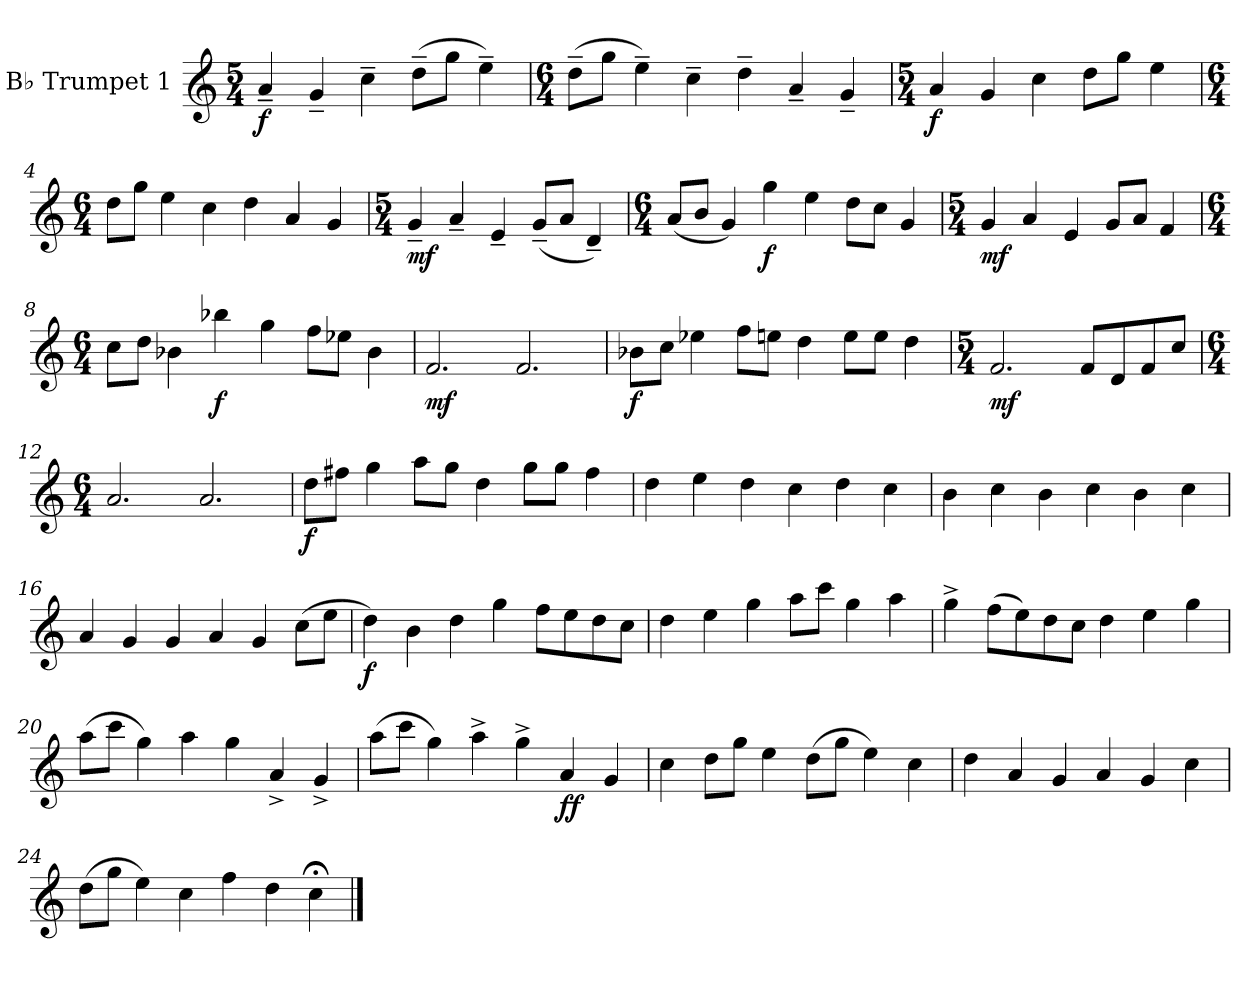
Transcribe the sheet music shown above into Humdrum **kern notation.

**kern	**dynam
*part1	*part1
*staff1	*staff1
*I"B♭ Trumpet 1	*
*I'Tpt	*
*clefG2	*
*ITrd1c2	*
*k[b-e-]	*
*M5/4	*
*MM90	*
=1	=1
!	!LO:DY:b
4g~/	f
4f~/	.
4b-~\	.
(8cc~\L	.
8ff\J	.
4dd~\)	.
=2	=2
*M6/4	*
(8cc~\L	.
8ff\J	.
4dd~\)	.
4b-~\	.
4cc~\	.
4g~/	.
4f~/	.
=3	=3
*M5/4	*
!	!LO:DY:b
4g/	f
4f/	.
4b-\	.
8cc\L	.
8ff\J	.
4dd\	.
=4	=4
*M6/4	*
8cc\L	.
8ff\J	.
4dd\	.
4b-\	.
4cc\	.
4g/	.
4f/	.
=5	=5
*M5/4	*
!	!LO:DY:b
4f~/	mf
4g~/	.
4d~/	.
(8f~/L	.
8g/J	.
4c~/)	.
!!LO:LB:g=z
=6	=6
*M6/4	*
(8g/L	.
8a/J	.
4f/)	.
!	!LO:DY:b
4ff\	f
4dd\	.
8cc\L	.
8b-\J	.
4f/	.
=7	=7
*M5/4	*
!	!LO:DY:b
4f/	mf
4g/	.
4d/	.
8f/L	.
8g/J	.
4e-/	.
=8	=8
*M6/4	*
8b-\L	.
8cc\J	.
4a-X\	.
!	!LO:DY:b
4aa-X\	f
4ff\	.
8ee-\L	.
8dd-X\J	.
4a-\	.
=9	=9
!	!LO:DY:b
2.e-/	mf
2.e-/	.
=10	=10
!	!LO:DY:b
8a-X\L	f
8b-\J	.
4dd-X\	.
8ee-\L	.
8ddn\J	.
4cc\	.
8dd\L	.
8dd\J	.
4cc\	.
!!LO:LB:g=z
=11	=11
*M5/4	*
!	!LO:DY:b
2.e-/	mf
8e-/L	.
8c/	.
8e-/	.
8b-/J	.
=12	=12
*M6/4	*
2.g/	.
2.g/	.
=13	=13
!	!LO:DY:b
8cc\L	f
8een\J	.
4ff\	.
8gg\L	.
8ff\J	.
4cc\	.
8ff\L	.
8ff\J	.
4ee\	.
=14	=14
4cc\	.
4dd\	.
4cc\	.
4b-\	.
4cc\	.
4b-\	.
=15	=15
4a\	.
4b-\	.
4a\	.
4b-\	.
4a\	.
4b-\	.
=16	=16
4g/	.
4f/	.
4f/	.
4g/	.
4f/	.
(8b-\L	.
8dd\J	.
!!LO:LB:g=z
=17	=17
!	!LO:DY:b
4cc\)	f
4a\	.
4cc\	.
4ff\	.
8ee-\L	.
8dd\	.
8cc\	.
8b-\J	.
=18	=18
4cc\	.
4dd\	.
4ff\	.
8gg\L	.
8bb-\J	.
4ff\	.
4gg\	.
=19	=19
4ff^\	.
(8ee-\L	.
8dd\)	.
8cc\	.
8b-\J	.
4cc\	.
4dd\	.
4ff\	.
=20	=20
(8gg\L	.
8bb-\J	.
4ff\)	.
4gg\	.
4ff\	.
4g^/	.
4f^/	.
=21	=21
(8gg\L	.
8bb-\J	.
4ff\)	.
4gg^\	.
4ff^\	.
!	!LO:DY:b
4g/	ff
4f/	.
!!LO:LB:g=z
=22	=22
4b-\	.
8cc\L	.
8ff\J	.
4dd\	.
(8cc\L	.
8ff\J	.
4dd\)	.
4b-\	.
=23	=23
4cc\	.
4g/	.
4f/	.
4g/	.
4f/	.
4b-\	.
=24	=24
(8cc\L	.
8ff\J	.
4dd\)	.
4b-\	.
4ee-\	.
4cc\	.
4b-;<\	.
==	==
*-	*-
